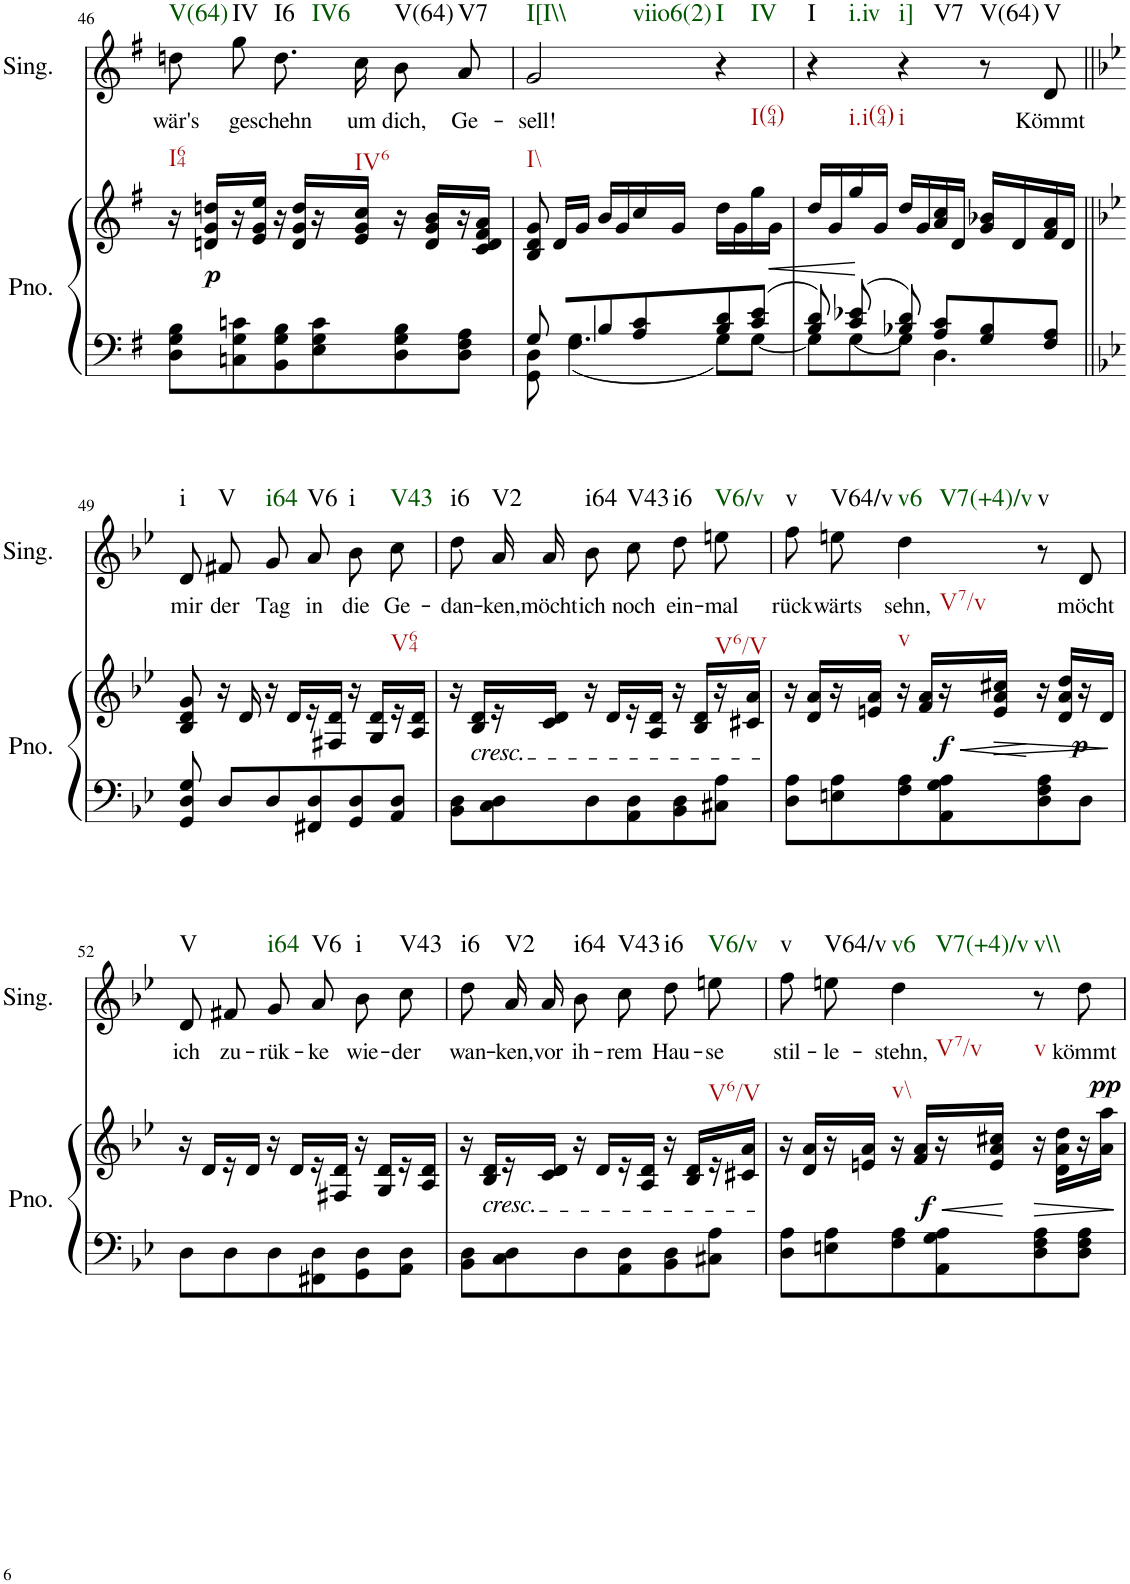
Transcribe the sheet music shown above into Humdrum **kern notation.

**kern	**kern	**dynam	**kern	**text	**harte
*part2	*part2	*part2	*part1	*part1	*part1
*staff3	*staff2	*staff2/3	*staff1	*staff1	*
*I"Pianoforte	*	*	*I"Singstimme	*	*
*I'Pno.	*	*	*I'Sing.	*	*
!!LO:PB:g=z
*clefF4	*clefG2	*	*clefG2	*	*
*k[f#]	*k[f#]	*	*k[f#]	*	*
*M3/4	*M3/4	*	*M3/4	*	*
=46	=46	=46	=46	=46	=46
!	!	!	!	!LO:LY:b	!LO:H:kt=V(64)
8D\ 8G\ 8B\L	16r	.	8ddn\	wär's	N
!	!	!LO:DY:b	!	!	!
.	16dn/ 16g/ 16ddn/LL	p	.	.	.
!	!	!	!	!LO:LY:b	!LO:H:kt=IV
8Cn\ 8G\ 8cn\	16r	.	8gg\	ge-	N
.	16e/ 16g/ 16ee/JJ	.	.	.	.
!	!	!	!	!LO:LY:b	!LO:H:n=1:kt=I6
!	!	!	!	!	!LO:H:n=2:kt=IV6
8BB\ 8G\ 8B\	16r	.	8.dd\L	-schehn	N N
.	16d/ 16g/ 16dd/LL	.	.	.	.
8E\ 8G\ 8c\	16r	.	.	.	.
!	!	!	!	!LO:LY:b	!
.	16e/ 16g/ 16cc/JJ	.	16cc\Jk	um	.
!	!	!	!	!LO:LY:b	!LO:H:kt=V(64)
8D\ 8G\ 8B\	16r	.	8b\	dich,	N
.	16d/ 16g/ 16b/LL	.	.	.	.
!	!	!	!	!LO:LY:b	!LO:H:kt=V7
8D\ 8F#\ 8A\J	16r	.	8a/	Ge-	N
.	16c/ 16d/ 16f#/ 16a/JJ	.	.	.	.
=47	=47	=47	=47	=47	=47
*^	*	*	*	*	*
!	!	!	!	!	!LO:LY:b	!LO:H:n=1:kt=I[I\\
!	!	!	!	!	!	!LO:H:n=2:kt=viio6(2)
8G/	8GG\ 8D\	8B/ 8d/ 8g/	.	2g/	-sell!	N N
8G/L	4.G\	16d/LL	.	.	.	.
.	.	16g/JJ	.	.	.	.
8B/	.	16b/LL	.	.	.	.
.	.	16g/	.	.	.	.
8A/ 8c/	.	16cc/	.	.	.	.
.	.	16g/JJ	.	.	.	.
!	!	!	!	!	!	!LO:H:n=1:kt=I
!	!	!	!	!	!	!LO:H:n=2:kt=IV
8B/ 8d/	8G\L	16dd\LL	.	4r	.	N N
.	.	16g\	.	.	.	.
8c/ 8e/J	[8G\J	16gg\	.	.	.	.
!	!	!	!LO:HP:b	!	!	!
.	.	16g\JJ	<	.	.	.
*v	*v	*	*	*	*	*
.	.	[	.	.	.
=48	=48	=48	=48	=48	=48
*^	*	*	*	*	*
!	!	!	!	!	!	!LO:H:n=1:kt=I
!	!	!	!	!	!	!LO:H:n=2:kt=i.iv
8B/ 8d/	8G\L]	16dd/LL	.	4r	.	N N
.	.	16g/	.	.	.	.
8c/ 8e-X/	8G\	16gg/	.	.	.	.
.	.	16g/JJ	.	.	.	.
!	!	!	!	!	!	!LO:H:n=1:kt=i]
!	!	!	!	!	!	!LO:H:n=2:kt=V7
8B-X/ 8d/	8G\J	16dd/LL	.	4r	.	N N
.	.	16g/	.	.	.	.
8A/ 8c/L	4.D\	16a/ 16cc/	.	.	.	.
.	.	16d/JJ	.	.	.	.
!	!	!	!	!	!	!LO:H:kt=V(64)
8G/ 8B-/	.	16g/ 16b-X/LL	.	8r	.	N
.	.	16d/	.	.	.	.
!	!	!	!	!	!LO:LY:b	!LO:H:kt=V
8F#/ 8A/J	.	16f#/ 16a/	.	8d/	Kömmt	N
.	.	16d/JJ	.	.	.	.
*v	*v	*	*	*	*	*
!!LO:LB:g=z
=49||	=49||	=49||	=49||	=49||	=49||
*k[b-e-]	*k[b-e-]	*	*k[b-e-]	*	*
!	!	!	!	!LO:LY:b	!LO:H:kt=i
8GG/ 8D/ 8G/	8B-/ 8d/ 8g/	.	8d/	mir	N
!	!	!	!	!LO:LY:b	!LO:H:kt=V
8D/L	16r	.	8f#X/	der	N
.	16d/	.	.	.	.
!	!	!	!	!LO:LY:b	!LO:H:kt=i64
8D/	16r	.	8g/	Tag	N
.	16d/LL	.	.	.	.
!	!	!	!	!LO:LY:b	!LO:H:kt=V6
8FF#X/ 8D/	16r	.	8a/	in	N
.	16F#X/ 16d/JJ	.	.	.	.
!	!	!	!	!LO:LY:b	!LO:H:kt=i
8GG/ 8D/	16r	.	8b-\	die	N
.	16G/ 16d/LL	.	.	.	.
!	!	!	!	!LO:LY:b	!LO:H:kt=V43
8AA/ 8D/J	16r	.	8cc\	Ge-	N
.	16A/ 16d/JJ	.	.	.	.
=50	=50	=50	=50	=50	=50
!	!	!	!	!LO:LY:b	!LO:H:kt=i6
8BB-\ 8D\L	16r	.	8dd\	-dan-	N
!	!LO:TX:b:i:t=cresc.	!	!	!	!
.	16B-/ 16d/LL	.	.	.	.
!	!	!	!	!LO:LY:b	!LO:H:kt=V2
8C\ 8D\	16r	.	16a/LL	-ken,	N
!	!	!	!	!LO:LY:b	!
.	16c/ 16d/JJ	.	16a/JJ	möcht	.
!	!	!	!	!LO:LY:b	!LO:H:kt=i64
8D\	16r	.	8b-\	ich	N
.	16d/LL	.	.	.	.
!	!	!	!	!LO:LY:b	!LO:H:kt=V43
8AA\ 8D\	16r	.	8cc\	noch	N
.	16A/ 16d/JJ	.	.	.	.
!	!	!	!	!LO:LY:b	!LO:H:kt=i6
8BB-\ 8D\	16r	.	8dd\	ein-	N
.	16B-/ 16d/LL	.	.	.	.
!	!	!	!	!LO:LY:b	!LO:H:kt=V6/v
8C#X\ 8A\J	16r	.	8een\	-mal	N
.	16c#X/ 16a/JJ	.	.	.	.
=51	=51	=51	=51	=51	=51
!	!	!	!	!LO:LY:b	!LO:H:kt=v
8D\ 8A\L	16r	.	8ff\	rück-	N
.	16d/ 16a/LL	.	.	.	.
!	!	!	!	!LO:LY:b	!LO:H:kt=V64/v
8En\ 8A\	16r	.	8een\	-wärts	N
.	16en/ 16a/JJ	.	.	.	.
!	!	!	!	!LO:LY:b	!LO:H:n=1:kt=v6
!	!	!	!	!	!LO:H:n=2:kt=V7(+4)/v
8F\ 8A\	16r	.	4dd\	sehn,	N N
!	!	!LO:HP:b	!	!	!
!	!	!LO:DY:n=1:b	!	!	!
.	16f/ 16a/LL	< f	.	.	.
8AA\ 8G\ 8A\	16r	[	.	.	.
!	!	!LO:HP:b	!	!	!
.	16e/ 16a/ 16cc#X/JJ	>	.	.	.
!	!	!	!	!	!LO:H:kt=v
8D\ 8F\ 8A\	16r	]	8r	.	N
.	16d/ 16a/ 16dd/LL	.	.	.	.
!	!	!LO:DY:n=2:b	!	!LO:LY:b	!
8D\J	16r	p	8d/	möcht	.
.	16d/JJ	.	.	.	.
!!LO:LB:g=z
=52	=52	=52	=52	=52	=52
!	!	!	!	!LO:LY:b	!LO:H:kt=V
8D\L	16r	.	8d/L	ich	N
.	16d/LL	.	.	.	.
!	!	!	!	!LO:LY:b	!
8D\	16r	.	8f#X/J	zu-	.
.	16d/JJ	.	.	.	.
!	!	!	!	!LO:LY:b	!LO:H:kt=i64
8D\	16r	.	8g/	-rük-	N
.	16d/LL	.	.	.	.
!	!	!	!	!LO:LY:b	!LO:H:kt=V6
8FF#X\ 8D\	16r	.	8a/	-ke	N
.	16F#X/ 16d/JJ	.	.	.	.
!	!	!	!	!LO:LY:b	!LO:H:kt=i
8GG\ 8D\	16r	.	8b-\	wie-	N
.	16G/ 16d/LL	.	.	.	.
!	!	!	!	!LO:LY:b	!LO:H:kt=V43
8AA\ 8D\J	16r	.	8cc\	-der	N
.	16A/ 16d/JJ	.	.	.	.
=53	=53	=53	=53	=53	=53
!	!	!	!	!LO:LY:b	!LO:H:kt=i6
8BB-\ 8D\L	16r	.	8dd\	wan-	N
!	!LO:TX:b:i:t=cresc.	!	!	!	!
.	16B-/ 16d/LL	.	.	.	.
!	!	!	!	!LO:LY:b	!LO:H:kt=V2
8C\ 8D\	16r	.	16a/LL	-ken,	N
!	!	!	!	!LO:LY:b	!
.	16c/ 16d/JJ	.	16a/JJ	vor	.
!	!	!	!	!LO:LY:b	!LO:H:kt=i64
8D\	16r	.	8b-\	ih-	N
.	16d/LL	.	.	.	.
!	!	!	!	!LO:LY:b	!LO:H:kt=V43
8AA\ 8D\	16r	.	8cc\	-rem	N
.	16A/ 16d/JJ	.	.	.	.
!	!	!	!	!LO:LY:b	!LO:H:kt=i6
8BB-\ 8D\	16r	.	8dd\	Hau-	N
.	16B-/ 16d/LL	.	.	.	.
!	!	!	!	!LO:LY:b	!LO:H:kt=V6/v
8C#X\ 8A\J	16r	.	8een\	-se	N
.	16c#X/ 16a/JJ	.	.	.	.
=54	=54	=54	=54	=54	=54
!	!	!	!	!LO:LY:b	!LO:H:kt=v
8D\ 8A\L	16r	.	8ff\	stil-	N
.	16d/ 16a/LL	.	.	.	.
!	!	!	!	!LO:LY:b	!LO:H:kt=V64/v
8En\ 8A\	16r	.	8een\	-le-	N
.	16en/ 16a/JJ	.	.	.	.
!	!	!	!	!LO:LY:b	!LO:H:n=1:kt=v6
!	!	!	!	!	!LO:H:n=2:kt=V7(+4)/v
8F\ 8A\	16r	.	4dd\	-stehn,	N N
!	!	!LO:HP:b	!	!	!
!	!	!LO:DY:n=1:b	!	!	!
.	16f/ 16a/LL	< f	.	.	.
8AA\ 8G\ 8A\	16r	.	.	.	.
.	16e/ 16a/ 16cc#X/JJ	.	.	.	.
!	!	!LO:HP:b	!	!	!LO:H:kt=v\\
8D\ 8F\ 8A\	16r	>	8r	.	N
.	16d\ 16a\ 16dd\LL	.	.	.	.
!	!	!	!	!LO:LY:b	!
8D\ 8F\ 8A\J	16r	.	8dd\	kömmt	.
!	!	!LO:DY:n=2:a	!	!	!
.	16a\ 16aa\JJ	pp	.	.	.
.	.	[ ]	.	.	.
=	=	=	=	=	=
*-	*-	*-	*-	*-	*-
